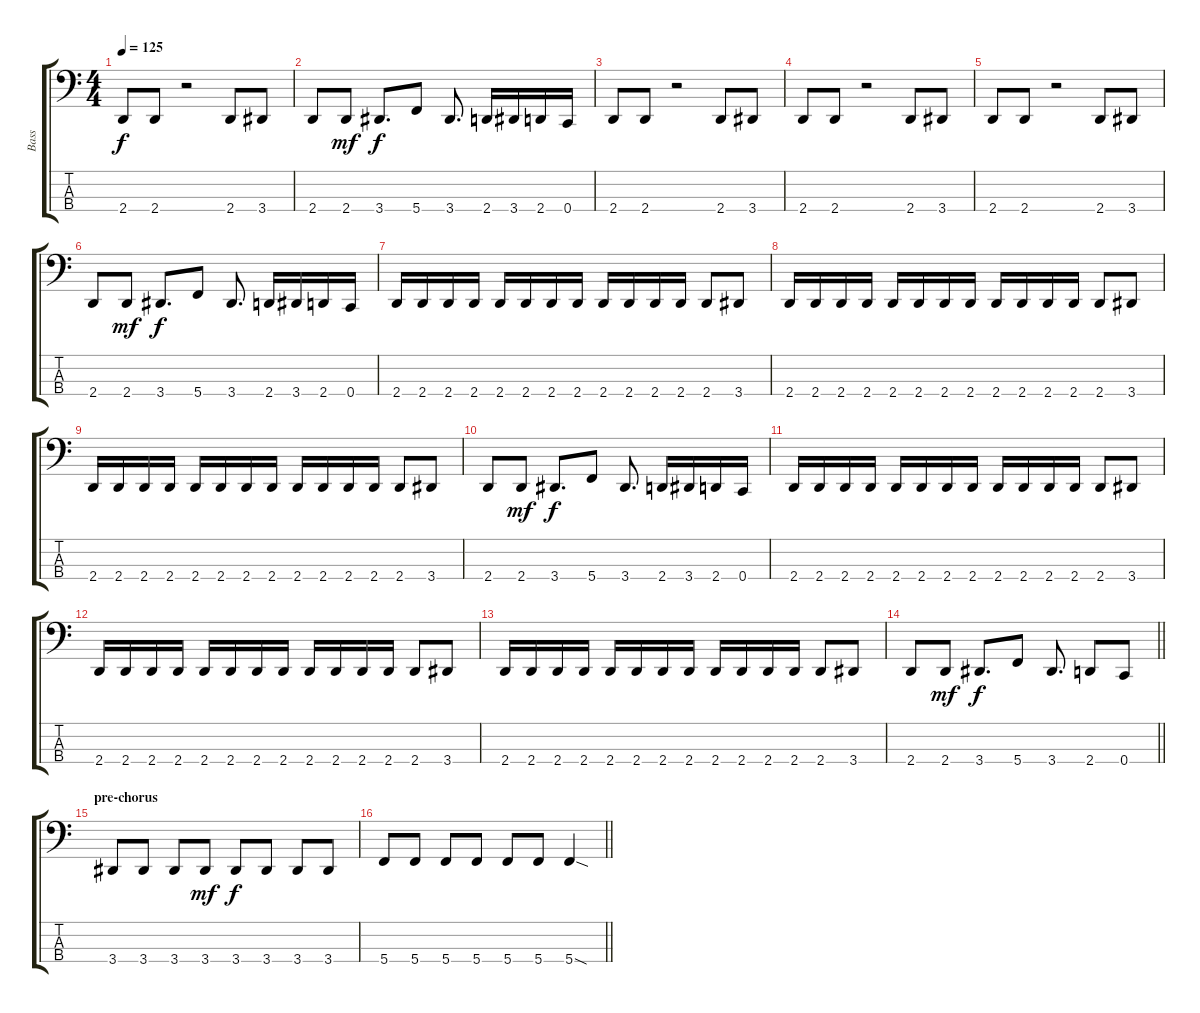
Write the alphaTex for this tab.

\track ("Bass" "Bass") {instrument electricbassfinger}
\staff {score tabs}
\tuning (F2 C2 G1 C1) {hide}
\ts (4 4)
\tempo 125
\clef f4
\ks c
2.4.8{dy f} 2.4.8 r.2 2.4.8 3.4.8 |
2.4.8 2.4.8{dy mf} 3.4.8{d dy f} 5.4.8 3.4.8{d} 2.4.16 3.4.16 2.4.16 0.4.16 |
2.4.8 2.4.8 r.2 2.4.8 3.4.8 |
2.4.8 2.4.8 r.2 2.4.8 3.4.8 |
2.4.8 2.4.8 r.2 2.4.8 3.4.8 |
2.4.8 2.4.8{dy mf} 3.4.8{d dy f} 5.4.8 3.4.8{d} 2.4.16 3.4.16 2.4.16 0.4.16 |
2.4.16 2.4.16 2.4.16 2.4.16 2.4.16 2.4.16 2.4.16 2.4.16 2.4.16 2.4.16 2.4.16 2.4.16 2.4.8 3.4.8 |
2.4.16 2.4.16 2.4.16 2.4.16 2.4.16 2.4.16 2.4.16 2.4.16 2.4.16 2.4.16 2.4.16 2.4.16 2.4.8 3.4.8 |
2.4.16 2.4.16 2.4.16 2.4.16 2.4.16 2.4.16 2.4.16 2.4.16 2.4.16 2.4.16 2.4.16 2.4.16 2.4.8 3.4.8 |
2.4.8 2.4.8{dy mf} 3.4.8{d dy f} 5.4.8 3.4.8{d} 2.4.16 3.4.16 2.4.16 0.4.16 |
2.4.16 2.4.16 2.4.16 2.4.16 2.4.16 2.4.16 2.4.16 2.4.16 2.4.16 2.4.16 2.4.16 2.4.16 2.4.8 3.4.8 |
2.4.16 2.4.16 2.4.16 2.4.16 2.4.16 2.4.16 2.4.16 2.4.16 2.4.16 2.4.16 2.4.16 2.4.16 2.4.8 3.4.8 |
2.4.16 2.4.16 2.4.16 2.4.16 2.4.16 2.4.16 2.4.16 2.4.16 2.4.16 2.4.16 2.4.16 2.4.16 2.4.8 3.4.8 |
\barLineRight lightlight
2.4.8 2.4.8{dy mf} 3.4.8{d dy f} 5.4.8 3.4.8{d} 2.4.8 0.4.8 |
\section ("" "pre-chorus")
3.4.8 3.4.8 3.4.8 3.4.8{dy mf} 3.4.8{dy f} 3.4.8 3.4.8 3.4.8 |
\barLineRight lightlight
5.4.8 5.4.8 5.4.8 5.4.8 5.4.8 5.4.8 5.4{sod}.4
